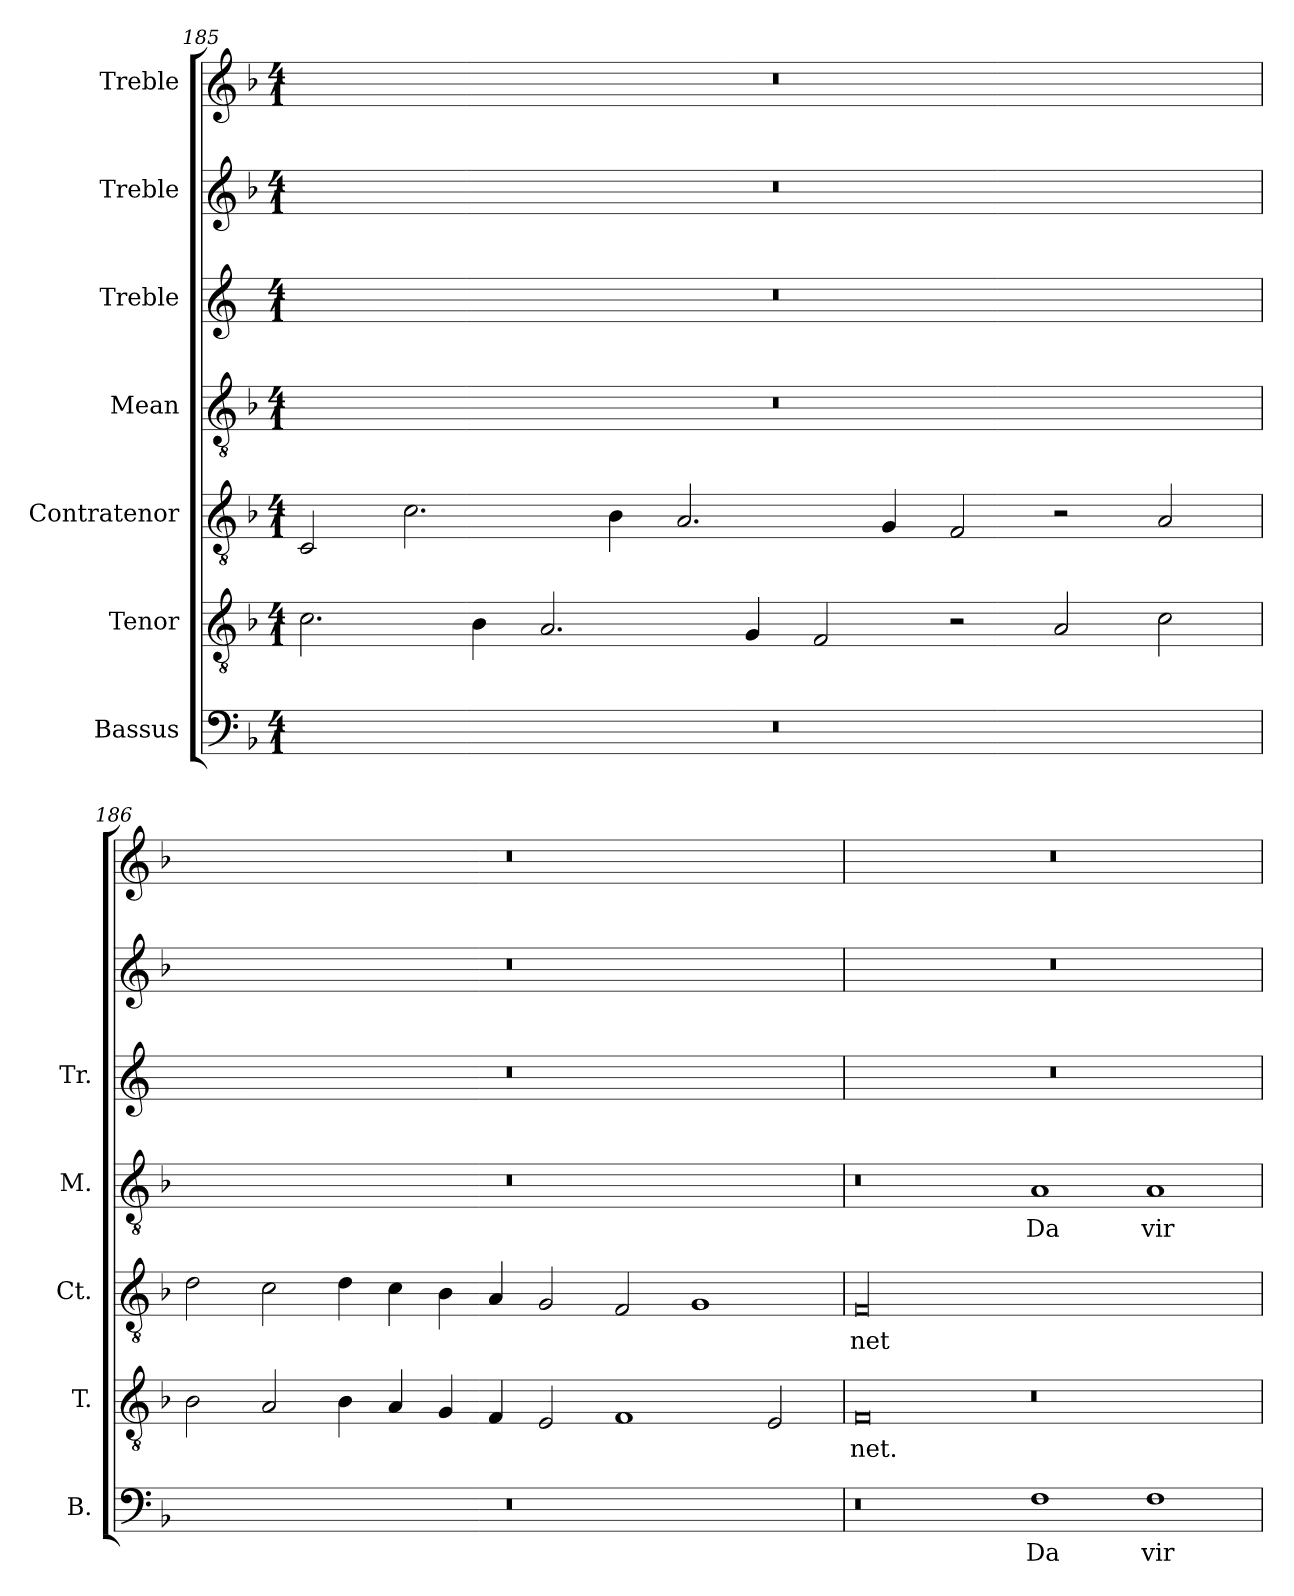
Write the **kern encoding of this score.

**kern	**text	**kern	**text	**kern	**text	**kern	**text	**kern	**kern	**kern
*part7	*part7	*part6	*part6	*part5	*part5	*part4	*part4	*part3	*part2	*part1
*staff7	*staff7	*staff6	*staff6	*staff5	*staff5	*staff4	*staff4	*staff3	*staff2	*staff1
*I"Bassus	*	*I"Tenor	*	*I"Contratenor	*	*I"Mean	*	*I"Treble	*I"Treble	*I"Treble
*I'B.	*	*I'T.	*	*I'Ct.	*	*I'M.	*	*I'Tr.	*	*
!!LO:LB:g=z
*clefF4	*	*clefGv2	*	*clefGv2	*	*clefGv2	*	*clefG2	*clefG2	*clefG2
*	*	*ITrd7c12	*	*ITrd7c12	*	*ITrd7c12	*	*	*	*
*k[b-]	*	*k[b-]	*	*k[b-]	*	*k[b-]	*	*k[]	*k[b-]	*k[b-]
*F:	*	*F:	*	*F:	*	*F:	*	*	*F:	*F:
*M4/1	*	*M4/1	*	*M4/1	*	*M4/1	*	*M4/1	*M4/1	*M4/1
=185	=185	=185	=185	=185	=185	=185	=185	=185	=185	=185
!LO:N:vis=1	!	!	!	!	!	!LO:N:vis=1	!	!LO:N:vis=1	!LO:N:vis=1	!LO:N:vis=1
00r	.	2.Ci\	.	2CCi/	.	00r	.	00r	00r	00r
.	.	.	.	2.Ci\	.	.	.	.	.	.
.	.	4BB-i\	.	.	.	.	.	.	.	.
.	.	2.AAi/	.	.	.	.	.	.	.	.
.	.	.	.	4BB-i\	.	.	.	.	.	.
.	.	.	.	2.AAi/	.	.	.	.	.	.
.	.	4GGi/	.	.	.	.	.	.	.	.
.	.	2FFi/	.	.	.	.	.	.	.	.
.	.	.	.	4GGi/	.	.	.	.	.	.
.	.	2r	.	2FFi/	.	.	.	.	.	.
.	.	2AAi/	.	2r	.	.	.	.	.	.
.	.	2Ci\	.	2AAi/	.	.	.	.	.	.
=186`	=186`	=186`	=186`	=186`	=186`	=186`	=186`	=186`	=186`	=186`
!LO:N:vis=1	!	!	!	!	!	!LO:N:vis=1	!	!LO:N:vis=1	!LO:N:vis=1	!LO:N:vis=1
00r	.	2BB-i\	.	2Di\	.	00r	.	00r	00r	00r
.	.	2AAi/	.	2Ci\	.	.	.	.	.	.
.	.	4BB-i\	.	4Di\	.	.	.	.	.	.
.	.	4AAi/	.	4Ci\	.	.	.	.	.	.
.	.	4GGi/	.	4BB-i\	.	.	.	.	.	.
.	.	4FFi/	.	4AAi/	.	.	.	.	.	.
.	.	2EEi/	.	2GGi/	.	.	.	.	.	.
.	.	1FFi	.	2FFi/	.	.	.	.	.	.
.	.	.	.	1GGi	.	.	.	.	.	.
.	.	2EEi/	.	.	.	.	.	.	.	.
=187`	=187`	=187`	=187`	=187`	=187`	=187`	=187`	=187`	=187`	=187`
!	!	!	!LO:LY:b:color=#000000	!	!	!	!	!	!	!
!	!	!	!	!	!LO:LY:b:color=#000000	!	!	!LO:N:vis=1	!LO:N:vis=1	!LO:N:vis=1
0r	.	0FFi	-net.	00FFi	-net	0r	.	00r	00r	00r
!	!LO:LY:b:color=#000000	!	!	!	!	!	!	!	!	!
!	!	!	!	!	!	!	!LO:LY:b:color=#000000	!	!	!
1Fi	Da	0r	.	.	.	1AAi	Da	.	.	.
!	!LO:LY:b:color=#000000	!	!	!	!	!	!	!	!	!
!	!	!	!	!	!	!	!LO:LY:b:color=#000000	!	!	!
1Fi	vir-	.	.	.	.	1AAi	vir-	.	.	.
=`	=`	=`	=`	=`	=`	=`	=`	=`	=`	=`
*-	*-	*-	*-	*-	*-	*-	*-	*-	*-	*-
